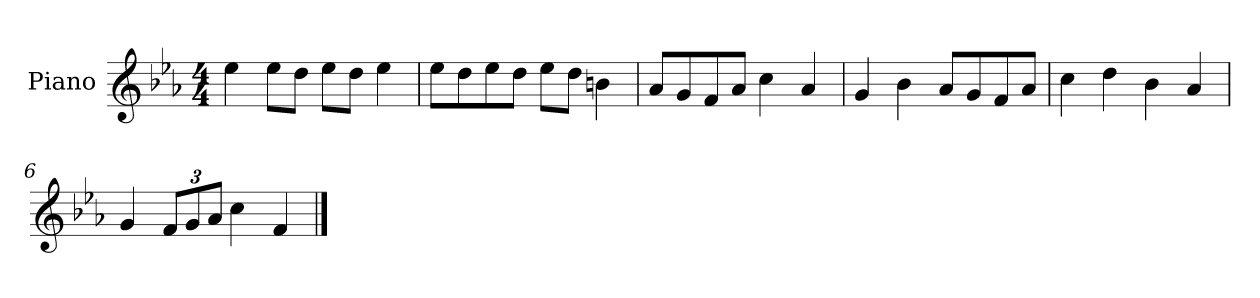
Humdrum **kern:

**kern
*part1
*staff1
*I"Piano
*I'P-no
*clefG2
*k[b-e-a-]
*M4/4
*MM90
=1
4ee-\
8ee-\L
8dd\J
8ee-\L
8dd\J
4ee-\
=2
8ee-\L
8dd\
8ee-\
8dd\J
8ee-\L
8dd\J
4bn\
=3
8a-/L
8g/
8f/
8a-/J
4cc\
4a-/
=4
4g/
4b-\
8a-/L
8g/
8f/
8a-/J
=5
4cc\
4dd\
4b-\
4a-/
=6
4g/
*Xbrackettup
12f/L
12g/
12a-/J
4cc\
4f/
==
*-
